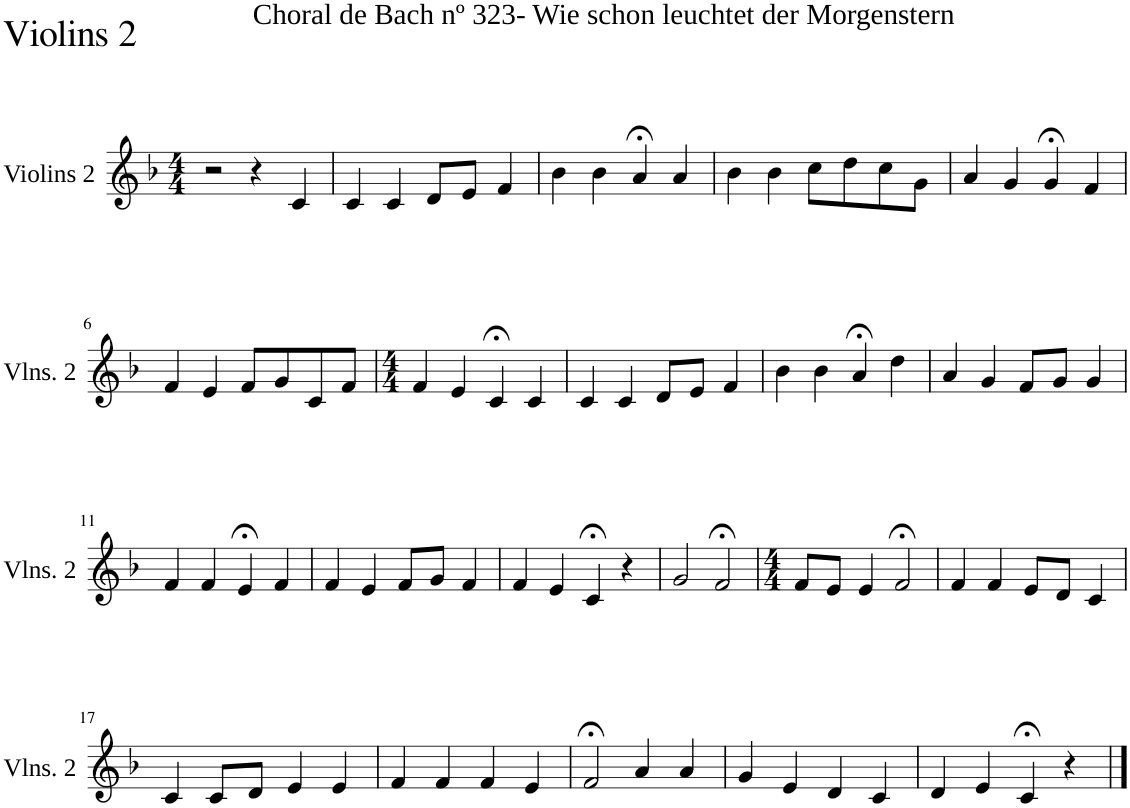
**kern
*part1
*staff1
*I"Violins 2
*I'Vlns. 2
*clefG2
*k[b-]
*M4/4
=1
2r
4r
4c/
=2
4c/
4c/
8d/L
8e/J
4f/
=3
4b-\
4b-\
4a;</
4a/
=4
4b-\
4b-\
8cc\L
8dd\
8cc\
8g\J
=5
4a/
4g/
4g;</
4f/
!!LO:LB:g=z
=6
4f/
4e/
8f/L
8g/
8c/
8f/J
=7
*M4/4
4f/
4e/
4c;</
4c/
=8
4c/
4c/
8d/L
8e/J
4f/
=9
4b-\
4b-\
4a;</
4dd\
=10
4a/
4g/
8f/L
8g/J
4g/
!!LO:LB:g=z
=11
4f/
4f/
4e;</
4f/
=12
4f/
4e/
8f/L
8g/J
4f/
=13
4f/
4e/
4c;</
4r
=14
2g/
2f;</
=15
*M4/4
8f/L
8e/J
4e/
2f;</
=16
4f/
4f/
8e/L
8d/J
4c/
!!LO:LB:g=z
=17
4c/
8c/L
8d/J
4e/
4e/
=18
4f/
4f/
4f/
4e/
=19
2f;</
4a/
4a/
=20
4g/
4e/
4d/
4c/
=21
4d/
4e/
4c;</
4r
==
*-
